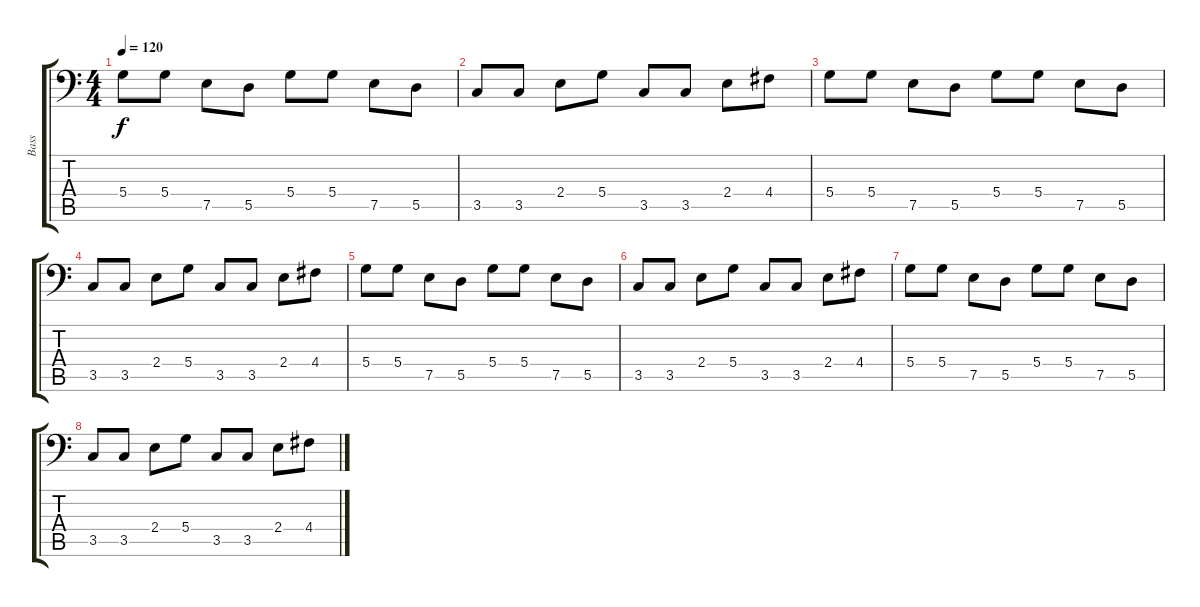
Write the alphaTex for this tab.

\track ("Bass" "Bass") {instrument electricbassfinger}
\staff {score tabs}
\tuning (E4 B3 G2 D2 A1 E1) {hide}
\ts (4 4)
\tempo 120
\clef f4
\ks c
5.4.8{dy f} 5.4.8 7.5.8 5.5.8 5.4.8 5.4.8 7.5.8 5.5.8 |
3.5.8 3.5.8 2.4.8 5.4.8 3.5.8 3.5.8 2.4.8 4.4.8 |
5.4.8 5.4.8 7.5.8 5.5.8 5.4.8 5.4.8 7.5.8 5.5.8 |
3.5.8 3.5.8 2.4.8 5.4.8 3.5.8 3.5.8 2.4.8 4.4.8 |
5.4.8 5.4.8 7.5.8 5.5.8 5.4.8 5.4.8 7.5.8 5.5.8 |
3.5.8 3.5.8 2.4.8 5.4.8 3.5.8 3.5.8 2.4.8 4.4.8 |
5.4.8 5.4.8 7.5.8 5.5.8 5.4.8 5.4.8 7.5.8 5.5.8 |
3.5.8 3.5.8 2.4.8 5.4.8 3.5.8 3.5.8 2.4.8 4.4.8
